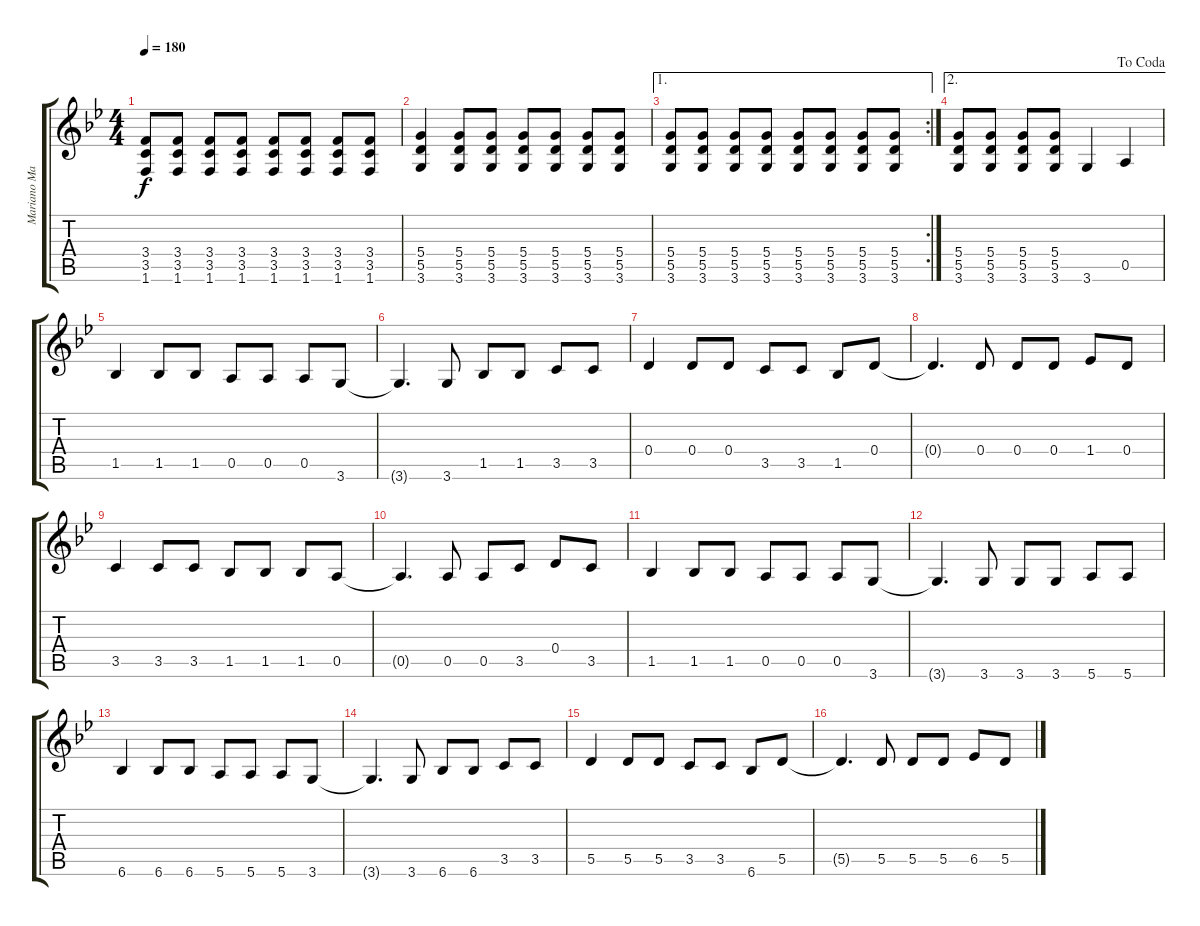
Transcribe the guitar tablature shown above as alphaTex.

\track ("Mariano Martinez" "Mariano Ma") {instrument distortionguitar}
\staff {score tabs}
\tuning (E4 B3 G3 D3 A2 E2) {hide}
\ts (4 4)
\tempo 180
\clef g2
\ks bb
(3.4 3.5 1.6).8{dy f} (3.4 3.5 1.6).8 (3.4 3.5 1.6).8 (3.4 3.5 1.6).8 (3.4 3.5 1.6).8 (3.4 3.5 1.6).8 (3.4 3.5 1.6).8 (3.4 3.5 1.6).8 |
(5.4 5.5 3.6).4 (5.4 5.5 3.6).8 (5.4 5.5 3.6).8 (5.4 5.5 3.6).8 (5.4 5.5 3.6).8 (5.4 5.5 3.6).8 (5.4 5.5 3.6).8 |
\ae 1
\rc 2
(5.4 5.5 3.6).8 (5.4 5.5 3.6).8 (5.4 5.5 3.6).8 (5.4 5.5 3.6).8 (5.4 5.5 3.6).8 (5.4 5.5 3.6).8 (5.4 5.5 3.6).8 (5.4 5.5 3.6).8 |
\ae 2
\jump dacoda
(5.4 5.5 3.6).8 (5.4 5.5 3.6).8 (5.4 5.5 3.6).8 (5.4 5.5 3.6).8 3.6.4 0.5.4 |
1.5.4 1.5.8 1.5.8 0.5.8 0.5.8 0.5.8 3.6.8 |
3.6{t}.4{d} 3.6.8 1.5.8 1.5.8 3.5.8 3.5.8 |
0.4.4 0.4.8 0.4.8 3.5.8 3.5.8 1.5.8 0.4.8 |
0.4{t}.4{d} 0.4.8 0.4.8 0.4.8 1.4.8 0.4.8 |
3.5.4 3.5.8 3.5.8 1.5.8 1.5.8 1.5.8 0.5.8 |
0.5{t}.4{d} 0.5.8 0.5.8 3.5.8 0.4.8 3.5.8 |
1.5.4 1.5.8 1.5.8 0.5.8 0.5.8 0.5.8 3.6.8 |
3.6{t}.4{d} 3.6.8 3.6.8 3.6.8 5.6.8 5.6.8 |
6.6.4 6.6.8 6.6.8 5.6.8 5.6.8 5.6.8 3.6.8 |
3.6{t}.4{d} 3.6.8 6.6.8 6.6.8 3.5.8 3.5.8 |
5.5.4 5.5.8 5.5.8 3.5.8 3.5.8 6.6.8 5.5.8 |
5.5{t}.4{d} 5.5.8 5.5.8 5.5.8 6.5.8 5.5.8
